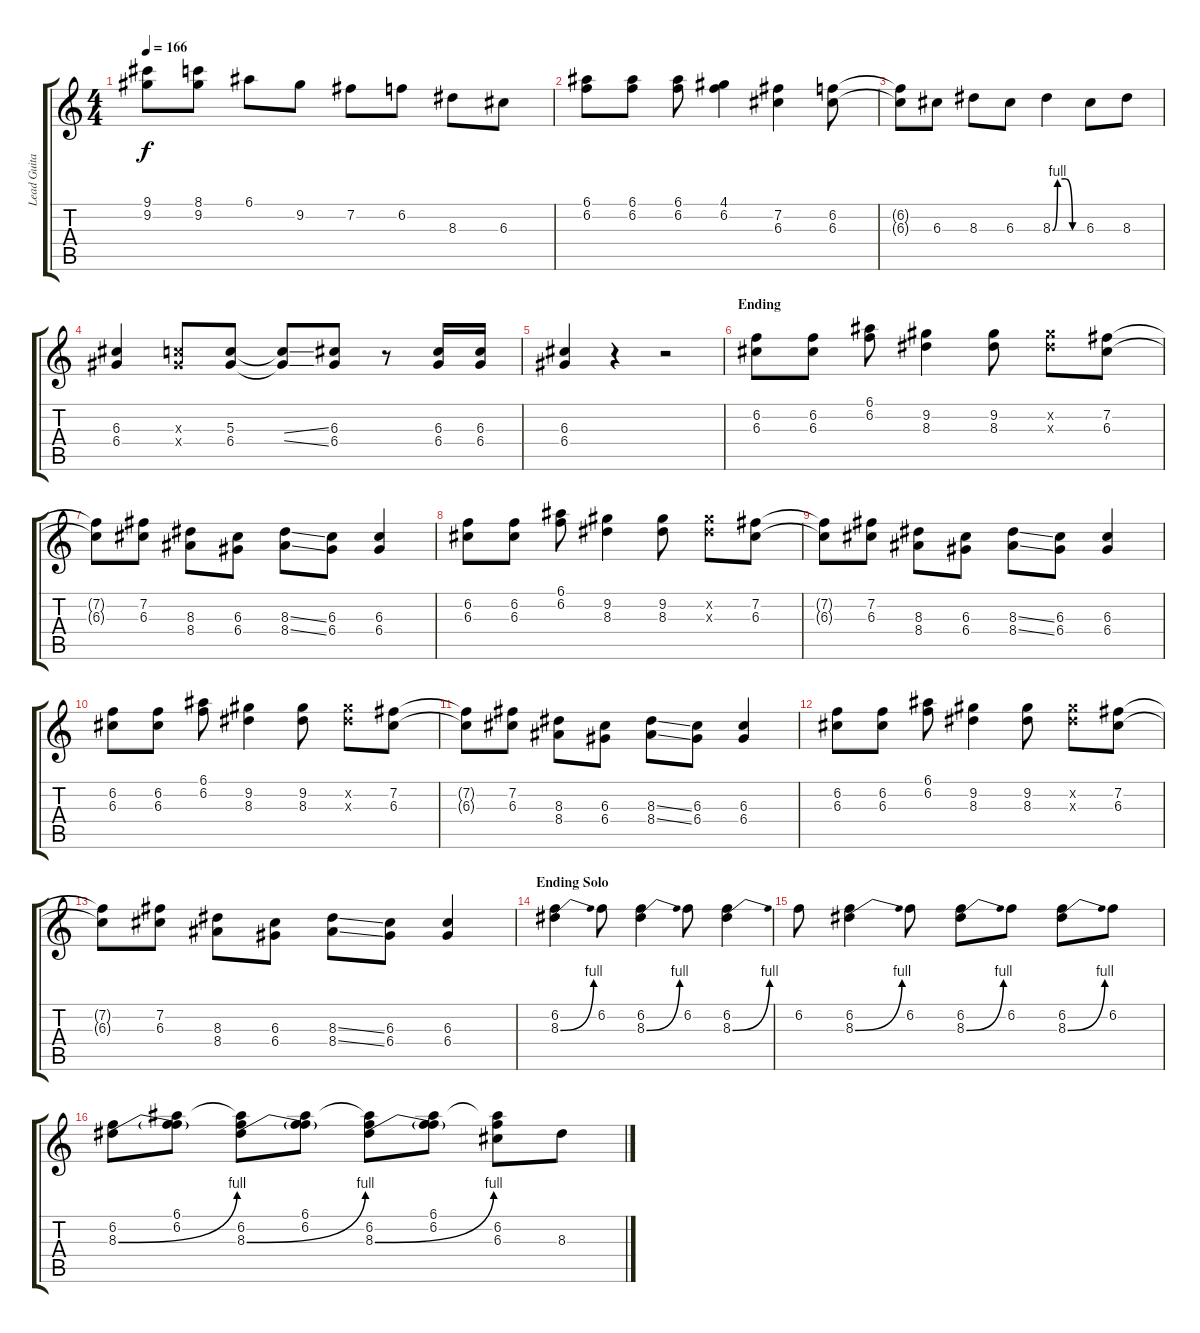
\track ("Lead Guitar" "Lead Guita") {instrument overdrivenguitar}
\staff {score tabs}
\tuning (E4 B3 G3 D3 A2 D2) {hide}
\ts (4 4)
\tempo 166
\clef g2
\ks c
(9.1{t} 9.2{t}).8{dy f} (8.1 9.2).8 6.1.8 9.2.8 7.2.8 6.2.8 8.3.8 6.3.8 |
(6.1 6.2).8 (6.1 6.2).8 (6.1 6.2).8 (4.1 6.2).4 (7.2 6.3).4 (6.2 6.3).8 |
(6.2{t} 6.3{t}).8 6.3.8 8.3.8 6.3.8 8.3{be (custom 0 0 10 4 25 4 40 0 60 0)}.4 6.3.8 8.3.8 |
(6.3 6.4).4 (5.3{x} 6.4{x}).8 (5.3 6.4).8 (5.3{ss t} 6.4{ss t}).8 (6.3 6.4).8 r.8 (6.3 6.4).16 (6.3 6.4).16 |
(6.3 6.4).4 r.4 r.2 |
\section ("" "Ending")
(6.2 6.3).8 (6.2 6.3).8 (6.1 6.2).8 (9.2 8.3).4 (9.2 8.3).8 (9.2{x} 8.3{x}).8 (7.2 6.3).8 |
(7.2{t} 6.3{t}).8 (7.2 6.3).8 (8.3 8.4).8 (6.3 6.4).8 (8.3{ss} 8.4{ss}).8 (6.3 6.4).8 (6.3 6.4).4 |
(6.2 6.3).8 (6.2 6.3).8 (6.1 6.2).8 (9.2 8.3).4 (9.2 8.3).8 (9.2{x} 8.3{x}).8 (7.2 6.3).8 |
(7.2{t} 6.3{t}).8 (7.2 6.3).8 (8.3 8.4).8 (6.3 6.4).8 (8.3{ss} 8.4{ss}).8 (6.3 6.4).8 (6.3 6.4).4 |
(6.2 6.3).8 (6.2 6.3).8 (6.1 6.2).8 (9.2 8.3).4 (9.2 8.3).8 (9.2{x} 8.3{x}).8 (7.2 6.3).8 |
(7.2{t} 6.3{t}).8 (7.2 6.3).8 (8.3 8.4).8 (6.3 6.4).8 (8.3{ss} 8.4{ss}).8 (6.3 6.4).8 (6.3 6.4).4 |
(6.2 6.3).8 (6.2 6.3).8 (6.1 6.2).8 (9.2 8.3).4 (9.2 8.3).8 (9.2{x} 8.3{x}).8 (7.2 6.3).8 |
(7.2{t} 6.3{t}).8 (7.2 6.3).8 (8.3 8.4).8 (6.3 6.4).8 (8.3{ss} 8.4{ss}).8 (6.3 6.4).8 (6.3 6.4).4 |
\section ("" "Ending Solo")
(6.2 8.3{be (bend 0 0 60 4)}).4 6.2.8 (6.2 8.3{be (bend 0 0 60 4)}).4 6.2.8 (6.2 8.3{be (bend 0 0 60 4)}).4 |
6.2.8 (6.2 8.3{be (bend 0 0 60 4)}).4 6.2.8 (6.2 8.3{be (bend 0 0 60 4)}).8 6.2.8 (6.2 8.3{be (bend 0 0 60 4)}).8 6.2.8 |
(6.2 8.3{be (bend 0 0 60 4)}).8 (6.1 6.2 8.3{t}).8 (6.1{t} 6.2 8.3{be (bend 0 0 60 4)}).8 (6.1 6.2 8.3{t}).8 (6.1{t} 6.2 8.3{be (bend 0 0 60 4)}).8 (6.1 6.2 8.3{t}).8 (6.1{t} 6.2 6.3).8 8.3.8
